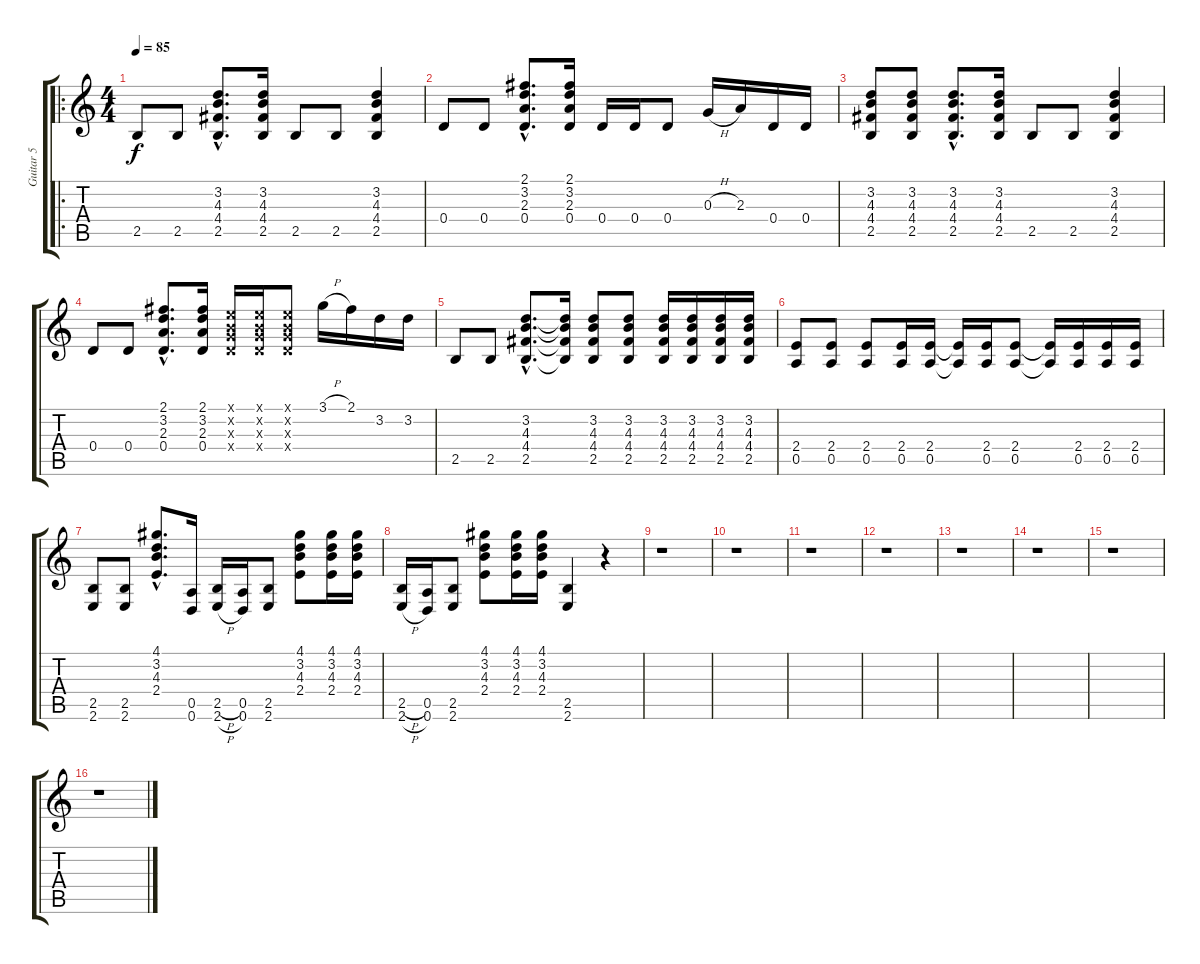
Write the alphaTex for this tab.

\track ("Guitar 5" "Guitar 5") {instrument electricguitarjazz}
\staff {score tabs}
\tuning (E4 B3 G3 D3 A2 D2) {hide}
\ro
\ts (4 4)
\tempo 85
\clef g2
\ks c
2.5.8{dy f} 2.5.8 (3.2{hac} 4.3{hac} 4.4{hac} 2.5{hac}).8{d} (3.2 4.3 4.4 2.5).16 2.5.8 2.5.8 (3.2 4.3 4.4 2.5).4 |
0.4.8 0.4.8 (2.1{hac} 3.2{hac} 2.3{hac} 0.4{hac}).8{d} (2.1 3.2 2.3 0.4).16 0.4.16 0.4.16 0.4.8 0.3{h}.16 2.3.16 0.4.16 0.4.16 |
(3.2 4.3 4.4 2.5).8 (3.2 4.3 4.4 2.5).8 (3.2{hac} 4.3{hac} 4.4{hac} 2.5{hac}).8{d} (3.2 4.3 4.4 2.5).16 2.5.8 2.5.8 (3.2 4.3 4.4 2.5).4 |
0.4.8 0.4.8 (2.1{hac} 3.2{hac} 2.3{hac} 0.4{hac}).8{d} (2.1 3.2 2.3 0.4).16 (0.1{x} 0.2{x} 0.3{x} 0.4{x}).16 (0.1{x} 0.2{x} 0.3{x} 0.4{x}).16 (0.1{x} 0.2{x} 0.3{x} 0.4{x}).8 3.1{h}.16 2.1.16 3.2.16 3.2.16 |
2.5.8 2.5.8 (3.2{hac} 4.3{hac} 4.4{hac} 2.5{hac}).8{d} (3.2{t} 4.3{t} 4.4{t} 2.5{t}).16 (3.2 4.3 4.4 2.5).8 (3.2 4.3 4.4 2.5).8 (3.2 4.3 4.4 2.5).16 (3.2 4.3 4.4 2.5).16 (3.2 4.3 4.4 2.5).16 (3.2 4.3 4.4 2.5).16 |
(2.4 0.5).8 (2.4 0.5).8 (2.4 0.5).8 (2.4 0.5).16 (2.4 0.5).16 (2.4{t} 0.5{t}).16 (2.4 0.5).16 (2.4 0.5).8 (2.4{t} 0.5{t}).16 (2.4 0.5).16 (2.4 0.5).16 (2.4 0.5).16 |
(2.5 2.6).8 (2.5 2.6).8 (4.1{hac} 3.2{hac} 4.3{hac} 2.4{hac}).8{d} (0.5 0.6).16 (2.5{h} 2.6{h}).16 (0.5 0.6).16 (2.5 2.6).8 (4.1 3.2 4.3 2.4).8 (4.1 3.2 4.3 2.4).16 (4.1 3.2 4.3 2.4).16 |
(2.5{h} 2.6{h}).16 (0.5 0.6).16 (2.5 2.6).8 (4.1 3.2 4.3 2.4).8 (4.1 3.2 4.3 2.4).16 (4.1 3.2 4.3 2.4).16 (2.5 2.6).4 r.4 |
r.1 |
r.1 |
r.1 |
r.1 |
r.1 |
r.1 |
r.1 |
r.1
